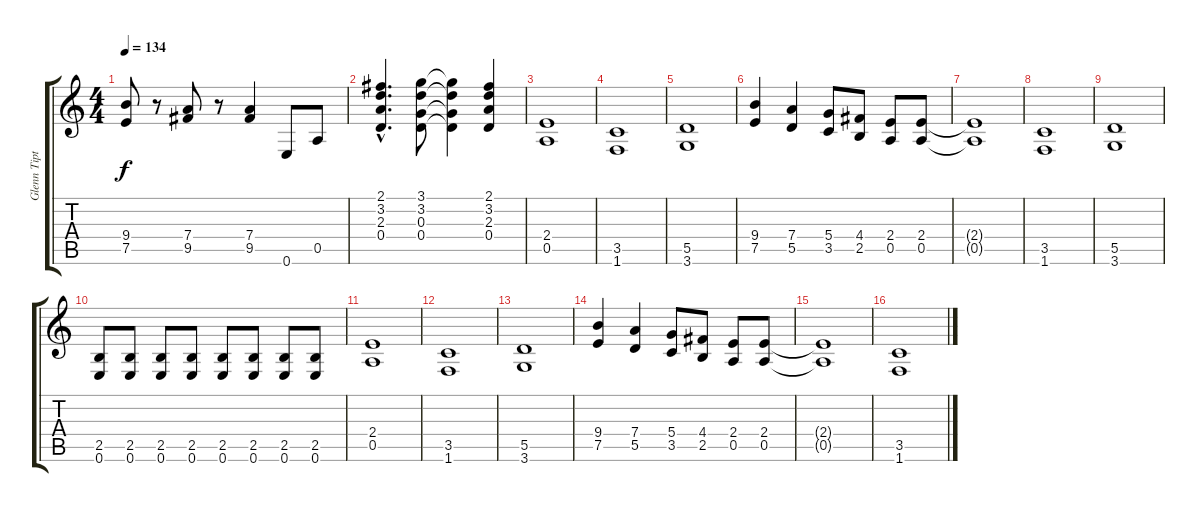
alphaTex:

\track ("Glenn Tipton" "Glenn Tipt") {instrument overdrivenguitar}
\staff {score tabs}
\tuning (E4 B3 G3 D3 A2 E2) {hide}
\ts (4 4)
\tempo 134
\clef g2
\ks c
(9.4 7.5).8{dy f} r.8 (7.4 9.5).8 r.8 (7.4 9.5).4 0.6.8 0.5.8 |
(2.1{hac} 3.2{hac} 2.3{hac} 0.4{hac}).4{d} (3.1 3.2 0.3 0.4).8 (3.1{t} 3.2{t} 0.3{t} 0.4{t}).4 (2.1 3.2 2.3 0.4).4 |
(2.4 0.5).1 |
(3.5 1.6).1 |
(5.5 3.6).1 |
(9.4 7.5).4 (7.4 5.5).4 (5.4 3.5).8 (4.4 2.5).8 (2.4 0.5).8 (2.4 0.5).8 |
(2.4{t} 0.5{t}).1 |
(3.5 1.6).1 |
(5.5 3.6).1 |
(2.5 0.6).8 (2.5 0.6).8 (2.5 0.6).8 (2.5 0.6).8 (2.5 0.6).8 (2.5 0.6).8 (2.5 0.6).8 (2.5 0.6).8 |
(2.4 0.5).1 |
(3.5 1.6).1 |
(5.5 3.6).1 |
(9.4 7.5).4 (7.4 5.5).4 (5.4 3.5).8 (4.4 2.5).8 (2.4 0.5).8 (2.4 0.5).8 |
(2.4{t} 0.5{t}).1 |
(3.5 1.6).1
